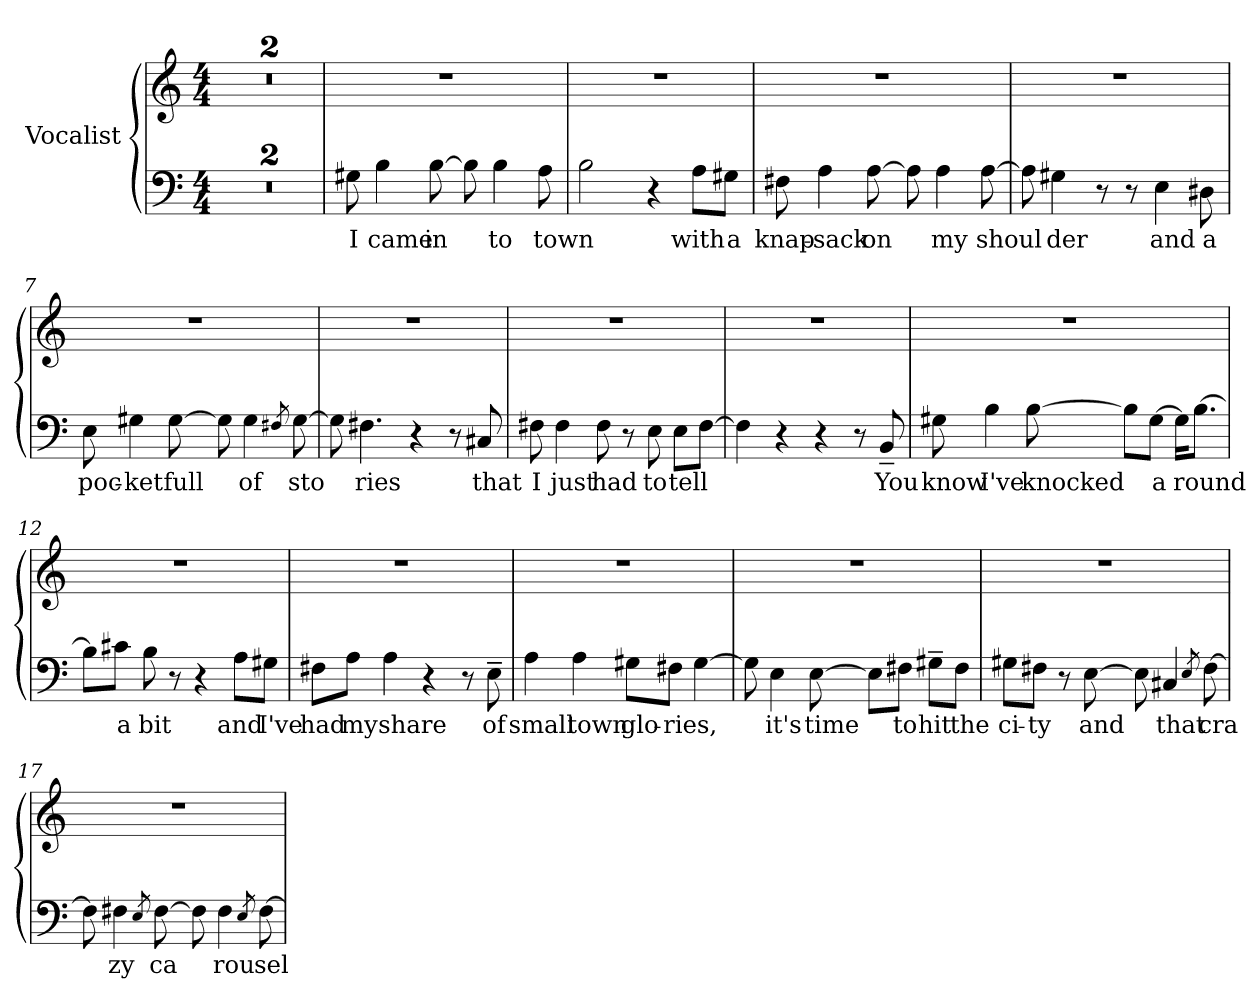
**kern	**text	**kern
*part1	*part1	*part1
*staff2	*staff2	*staff1
*I"Vocalist	*	*
*clefF4	*	*clefG2
*M4/4	*	*M4/4
=1	=1	=1
*clefF4	*	*clefG2
*M4/4	*	*M4/4
1r	.	1r
=2	=2	=2
1r	.	1r
=3	=3	=3
8G#X	I	1r
4B	came	.
[8B	in	.
8B]	_	.
4B	to	.
8A	town	.
=4	=4	=4
2B	_	1r
4r	.	.
8A\L	with	.
8G#X\J	a	.
=5	=5	=5
8F#X	knap-	1r
4A	-sack	.
[8A	on	.
8A]	_	.
4A	my	.
[8A	shoul	.
=6	=6	=6
8A]	_	1r
4G#X	der	.
8r	.	.
8r	.	.
4E	and	.
8D#X	a	.
=7	=7	=7
8E	poc-	1r
4G#X	-ket	.
[8G#	full	.
8G#]	_	.
4G#	of	.
8qF#X	_	.
[8G#	sto	.
=8	=8	=8
8G#]	_	1r
4.F#X	ries	.
4r	.	.
8r	.	.
8C#X	that	.
=9	=9	=9
8F#X	I	1r
4F#	just	.
8F#	had	.
8r	.	.
8E	to	.
8E\L	tell	.
[8F#\J	_	.
=10	=10	=10
4F#]	_	1r
4r	.	.
4r	.	.
8r	.	.
8BB~	You	.
=11	=11	=11
8G#X	know	1r
4B	I've	.
[8B	knocked	.
8B\L]	_	.
[8G#\J	a	.
16G#\KL]	_	.
[8.B\J	round	.
=12	=12	=12
8B\L]	_	1r
8c#X\J	a	.
8B	bit	.
8r	.	.
4r	.	.
8A\L	and	.
8G#X\J	I've	.
=13	=13	=13
8F#X\L	had	1r
8A\J	my	.
4A	share	.
4r	.	.
8r	.	.
8E~	of	.
=14	=14	=14
4A	small	1r
4A	town	.
8G#X\L	glo-	.
8F#X\J	-ries,	.
[4G#	_	.
=15	=15	=15
8G#]	_	1r
4E	it's	.
[8E	time	.
8E\L]	_	.
8F#X\J	to	.
8G#X~\L	hit	.
8F#\J	the	.
=16	=16	=16
8G#X\L	ci-	1r
8F#X\J	-ty	.
8r	.	.
[8E	and	.
8E]	_	.
4C#X	that	.
8qE	_	.
[8F#	cra	.
=17	=17	=17
8F#]	_	1r
4F#X	zy	.
8qE	_	.
[8F#	ca	.
8F#]	_	.
4F#	rou	.
8qE	_	.
[8F#	sel	.
=	=	=
*-	*-	*-
